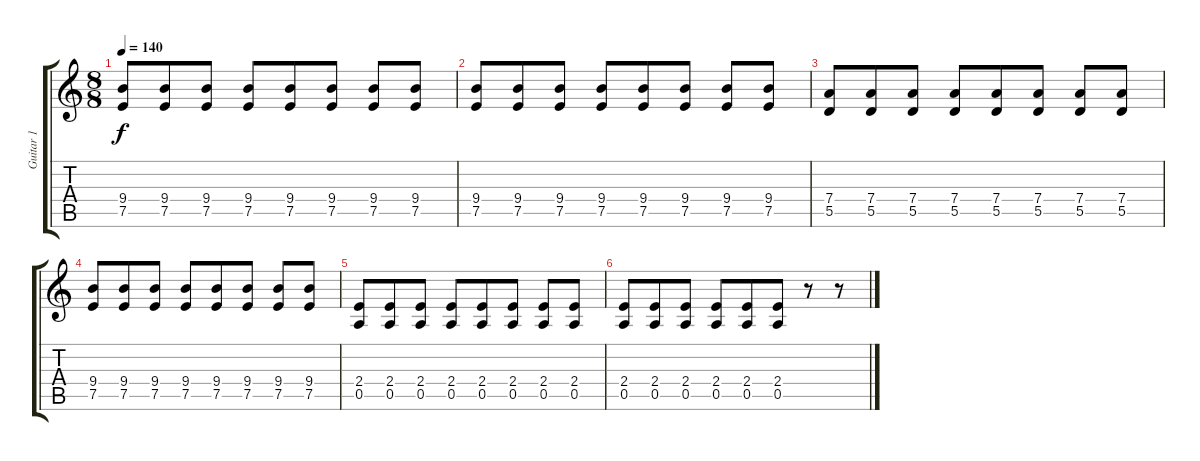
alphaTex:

\track ("Guitar 1" "Guitar 1") {instrument distortionguitar}
\staff {score tabs}
\tuning (E4 B3 G3 D3 A2 E2) {hide}
\ts (8 8)
\tempo 140
\clef g2
\ks c
(9.4 7.5).8{dy f} (9.4 7.5).8 (9.4 7.5).8 (9.4 7.5).8 (9.4 7.5).8 (9.4 7.5).8 (9.4 7.5).8 (9.4 7.5).8 |
(9.4 7.5).8 (9.4 7.5).8 (9.4 7.5).8 (9.4 7.5).8 (9.4 7.5).8 (9.4 7.5).8 (9.4 7.5).8 (9.4 7.5).8 |
(7.4 5.5).8 (7.4 5.5).8 (7.4 5.5).8 (7.4 5.5).8 (7.4 5.5).8 (7.4 5.5).8 (7.4 5.5).8 (7.4 5.5).8 |
(9.4 7.5).8 (9.4 7.5).8 (9.4 7.5).8 (9.4 7.5).8 (9.4 7.5).8 (9.4 7.5).8 (9.4 7.5).8 (9.4 7.5).8 |
(2.4 0.5).8 (2.4 0.5).8 (2.4 0.5).8 (2.4 0.5).8 (2.4 0.5).8 (2.4 0.5).8 (2.4 0.5).8 (2.4 0.5).8 |
(2.4 0.5).8 (2.4 0.5).8 (2.4 0.5).8 (2.4 0.5).8 (2.4 0.5).8 (2.4 0.5).8 r.8 r.8
